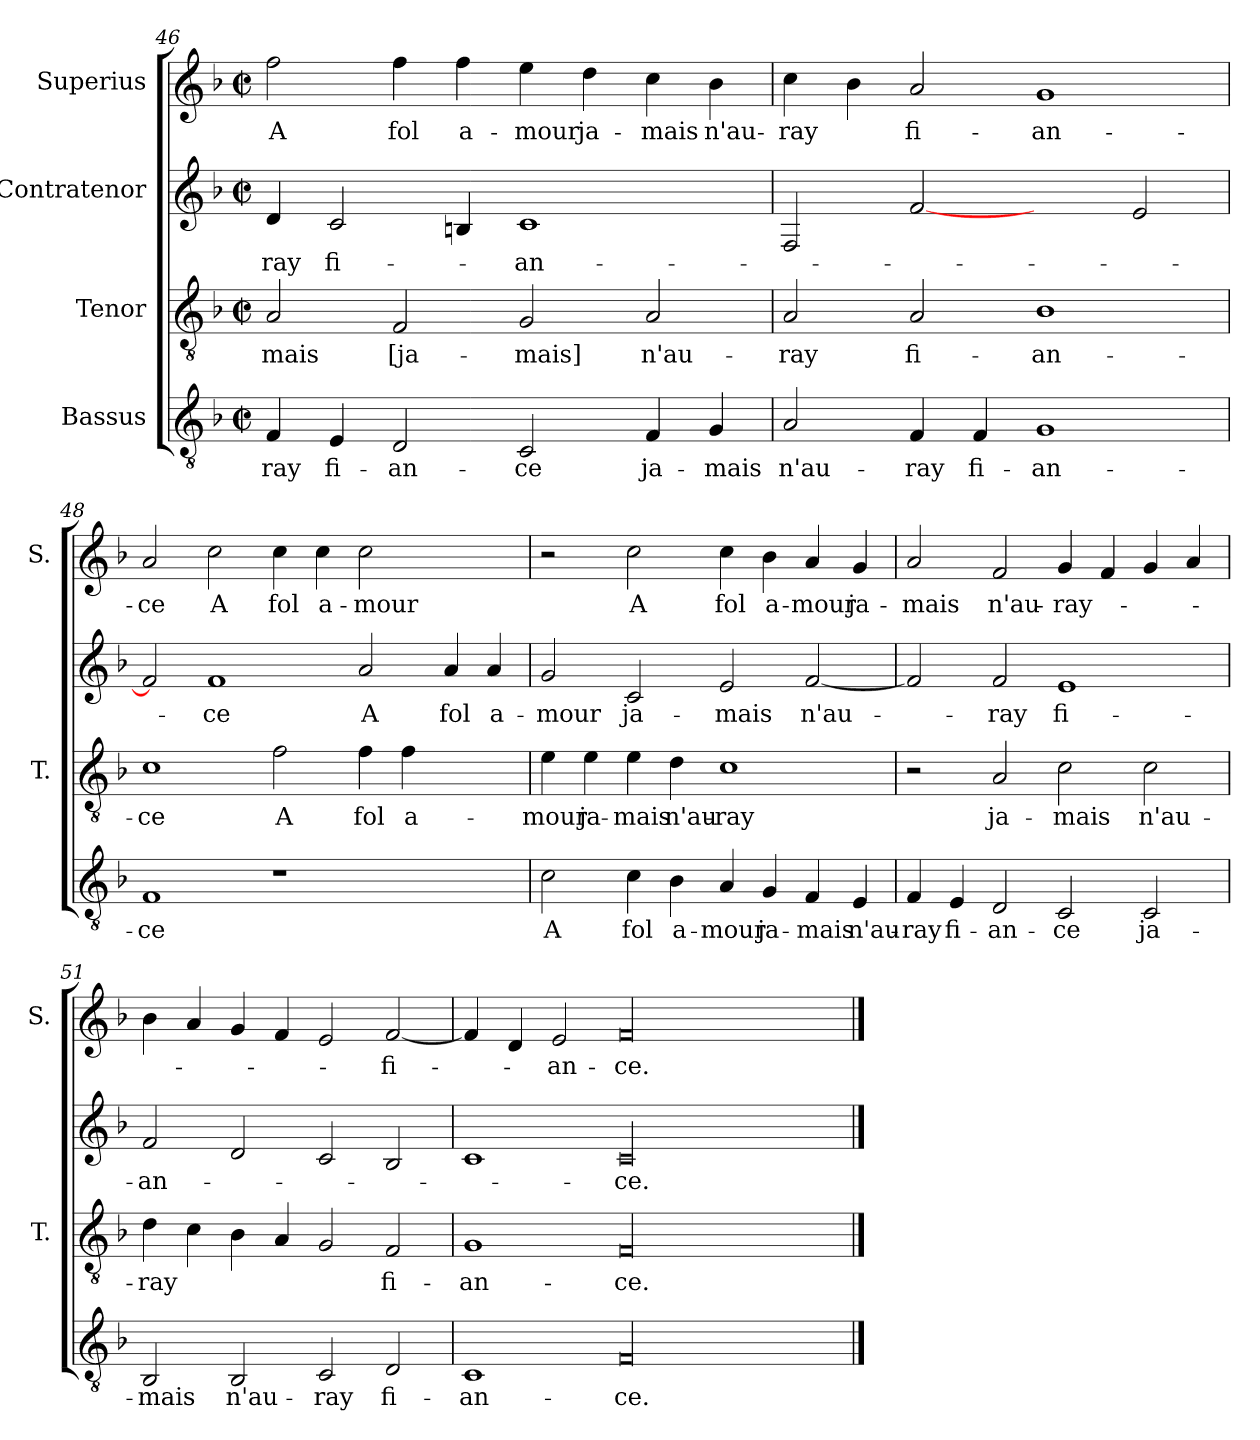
**kern	**text	**kern	**text	**kern	**text	**kern	**text
*part4	*part4	*part3	*part3	*part2	*part2	*part1	*part1
*staff4	*staff4	*staff3	*staff3	*staff2	*staff2	*staff1	*staff1
*I"Bassus	*	*I"Tenor	*	*I"Contratenor	*	*I"Superius	*
*	*	*I'T.	*	*	*	*I'S.	*
*clefGv2	*	*clefGv2	*	*clefG2	*	*clefG2	*
*k[b-]	*	*k[b-]	*	*k[b-]	*	*k[b-]	*
*F:	*	*F:	*	*F:	*	*F:	*
*M2/2	*	*M2/2	*	*M2/2	*	*M2/2	*
*met(c|)	*	*met(c|)	*	*met(c|)	*	*met(c|)	*
=46	=46	=46	=46	=46	=46	=46	=46
4F/	-ray	2A/	-mais	4d/	-ray	2ff\	A
4E/	fi-	.	.	2c/	fi-	.	.
2D/	-an-	2F/	[ja-	.	.	4ff\	fol
.	.	.	.	4Bn/	.	4ff\	a-
2C/	-ce	2G/	-mais]	1c/	-an-	4ee\	-mour
.	.	.	.	.	.	4dd\	ja-
4F/	ja-	2A/	n'au-	.	.	4cc\	-mais
4G/	-mais	.	.	.	.	4b-\	n'au-
=47	=47	=47	=47	=47	=47	=47	=47
2A/	n'au-	2A/	-ray	2F/	.	4cc\	-ray
.	.	.	.	.	.	4b-\	.
4F/	-ray	2A/	fi-	[2f/	.	2a/	fi-
4F/	fi-	.	.	.	.	.	.
1G/	-an-	1B-\	-an-	2ryy	.	1g/	-an-
.	.	.	.	2e/	.	.	.
!!LO:LB:g=z
=48	=48	=48	=48	=48	=48	=48	=48
1F/	-ce	1c\	-ce	2f/]	.	2a/	-ce
.	.	.	.	1f/	-ce	2cc\	A
1r	.	2f\	A	.	.	4cc\	fol
.	.	.	.	.	.	4cc\	a-
.	.	4f\	fol	2a/	A	2cc\	-mour
.	.	4f\	a-	.	.	.	.
2ryy	.	2ryy	.	4a/	fol	2ryy	.
.	.	.	.	4a/	a-	.	.
=49	=49	=49	=49	=49	=49	=49	=49
2c\	A	4e\	-mour	2g/	-mour	2r	.
.	.	4e\	ja-	.	.	.	.
4c\	fol	4e\	-mais	2c/	ja-	2cc\	A
4B-\	a-	4d\	n'au-	.	.	.	.
4A/	-mour	1c\	-ray	2e/	-mais	4cc\	fol
4G/	ja-	.	.	.	.	4b-\	a-
4F/	-mais	.	.	[2f/	n'au-	4a/	-mour
4E/	n'au-	.	.	.	.	4g/	ja-
=50	=50	=50	=50	=50	=50	=50	=50
4F/	-ray	2r	.	2f/]	.	2a/	-mais
4E/	fi-	.	.	.	.	.	.
2D/	-an-	2A/	ja-	2f/	-ray	2f/	n'au-
2C/	-ce	2c\	-mais	1e/	fi-	4g/	-ray-
.	.	.	.	.	.	4f/	.
2C/	ja-	2c\	n'au-	.	.	4g/	.
.	.	.	.	.	.	4a/	.
=51	=51	=51	=51	=51	=51	=51	=51
2BB-/	-mais	4d\	-ray	2f/	-an-	4b-\	.
.	.	4c\	.	.	.	4a/	.
2BB-/	n'au-	4B-\	.	2d/	.	4g/	.
.	.	4A/	.	.	.	4f/	.
2C/	-ray	2G/	.	2c/	.	2e/	.
2D/	fi-	2F/	fi-	2B-/	.	[2f/	-fi-
=52	=52	=52	=52	=52	=52	=52	=52
1C/	-an-	1G/	-an-	1c/	.	4f/]	.
.	.	.	.	.	.	4d/	.
.	.	.	.	.	.	2e/	-an-
00F/	-ce.	00F/	-ce.	00c/	-ce.	00f/	-ce.
==	==	==	==	==	==	==	==
*-	*-	*-	*-	*-	*-	*-	*-
